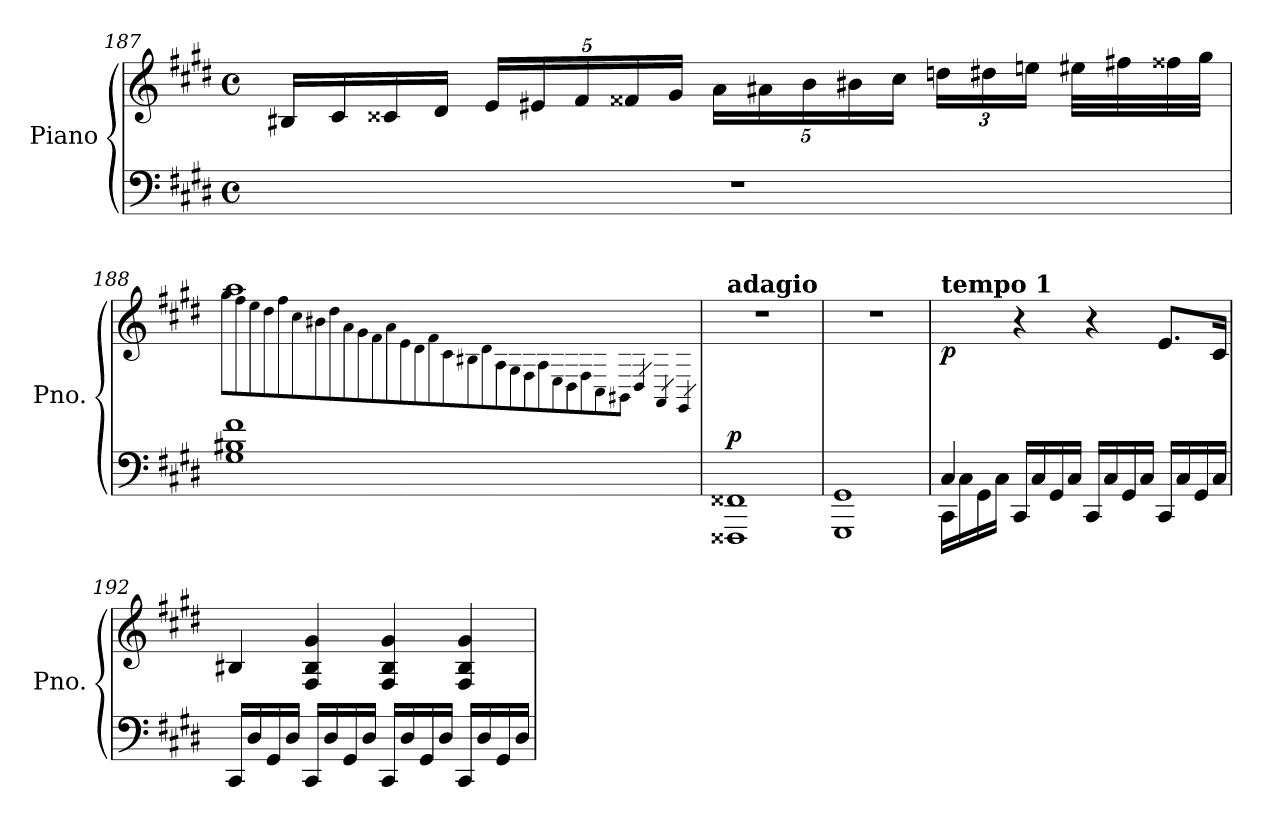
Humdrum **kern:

**kern	**kern	**dynam
*part1	*part1	*part1
*staff2	*staff1	*staff1/2
*I"Piano	*	*
*I'Pno.	*	*
!!LO:LB:g=z
*clefF4	*clefG2	*
*k[f#c#g#d#]	*k[f#c#g#d#]	*
*M4/4	*M4/4	*
*met(c)	*met(c)	*
=187	=187	=187
1r	16B#X/LL	.
.	16c#/	.
.	16c##X/	.
.	16d#/JJ	.
*	*Xbrackettup	*
.	20e/LL	.
.	20e#X/	.
.	20f#/	.
.	20f##X/	.
.	20g#/JJ	.
.	20a\LL	.
.	20a#X\	.
.	20b\	.
.	20b#X\	.
.	20cc#\JJ	.
.	24ddn\LL	.
.	24dd#X\	.
.	24een\JJ	.
.	32ee#X\LLL	.
.	32ff#X\	.
.	32ff##X\	.
.	32gg#\JJJ	.
=188	=188	=188
1G# 1B#X 1f#	1aa	.
.	8qgg#\L	.
.	8qff#\	.
.	8qee\	.
.	8qdd#\	.
.	8qff#\	.
.	8qcc#\	.
.	8qb#X\	.
.	8qdd#\	.
.	8qa\	.
.	8qg#\	.
.	8qf#\	.
.	8qa\	.
.	8qe\	.
.	8qd#\	.
.	8qf#\	.
.	8qc#\	.
.	8qB#X\	.
.	8qd#\	.
.	8qA\	.
.	8qG#\	.
.	8qF#\	.
.	8qA\	.
.	8qE\	.
.	8qD#\	.
.	8qF#\	.
.	8qC#\	.
.	8qBB#X\J	.
.	4qD#/	.
.	4qAA/	.
.	4qGG#/	.
!!LO:LB:g=z
=189	=189	=189
!	!LO:TX:a:B:t=adagio	!
!	!	!LO:DY:a=2
1FFF##X 1FF##X	1r	p
=190	=190	=190
1GGG# 1GG#	1r	.
=191	=191	=191
*^	*	*
!	!	!LO:TX:a:B:t=tempo 1	!
!	!	!	!LO:DY:b
4C#/	16CC#\LL	4ryy	p
.	16C#\	.	.
.	16GG#\	.	.
.	16C#\JJ	.	.
2.ryy	16CC#/LL	4r	.
.	16C#/	.	.
.	16GG#/	.	.
.	16C#/JJ	.	.
.	16CC#/LL	4r	.
.	16C#/	.	.
.	16GG#/	.	.
.	16C#/JJ	.	.
.	16CC#/LL	8.e/L	.
.	16C#/	.	.
.	16GG#/	.	.
.	16C#/JJ	16c#/Jk	.
*v	*v	*	*
=192	=192	=192
16CC#/LL	4B#X/	.
16D#/	.	.
16GG#/	.	.
16D#/JJ	.	.
16CC#/LL	4F#/ 4B#/ 4g#/	.
16D#/	.	.
16GG#/	.	.
16D#/JJ	.	.
16CC#/LL	4F#/ 4B#/ 4g#/	.
16D#/	.	.
16GG#/	.	.
16D#/JJ	.	.
16CC#/LL	4F#/ 4B#/ 4g#/	.
16D#/	.	.
16GG#/	.	.
16D#/JJ	.	.
=	=	=
*-	*-	*-
